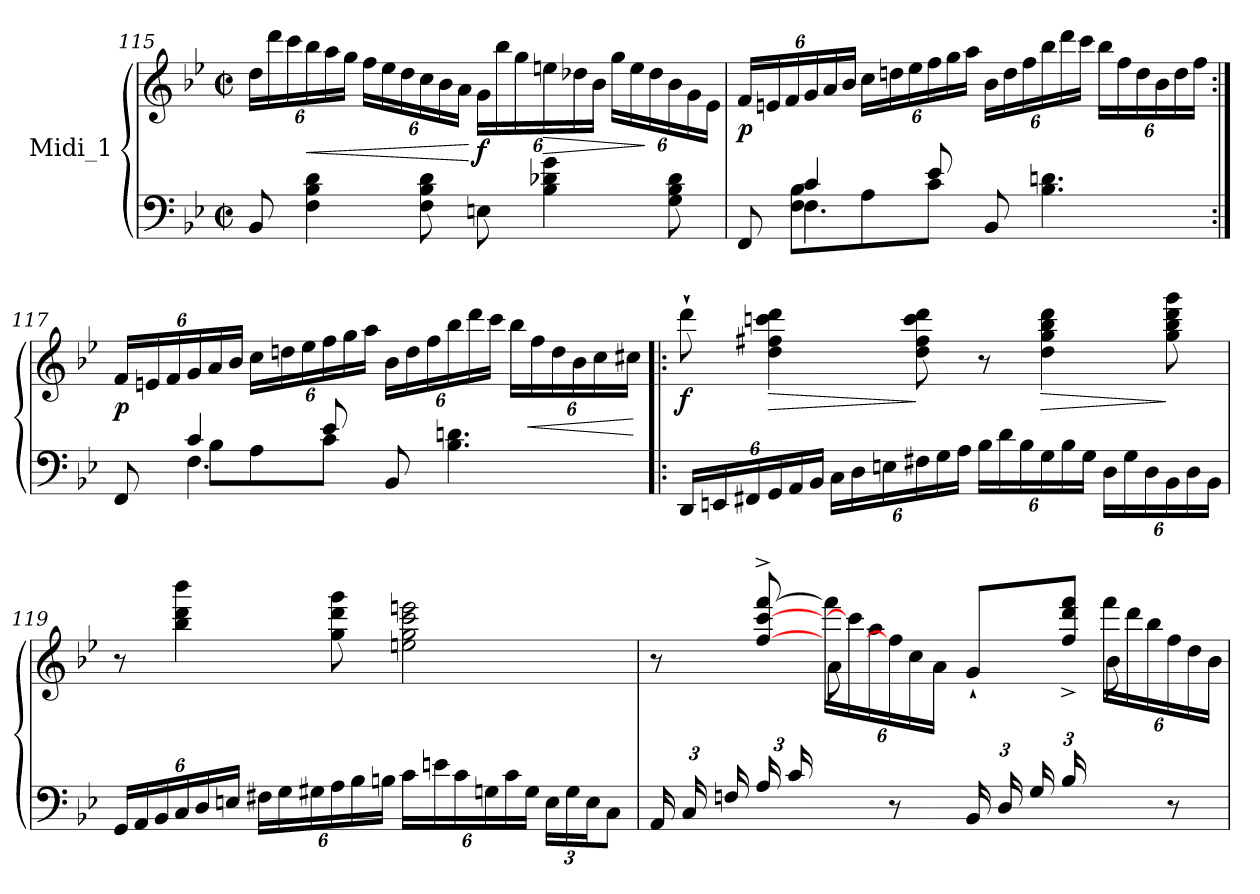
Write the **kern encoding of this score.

**kern	**kern	**dynam
*part1	*part1	*part1
*staff2	*staff1	*staff1/2
*I"Midi_1	*	*
!!LO:LB:g=z
*clefF4	*clefG2	*
*k[b-e-]	*k[b-e-]	*
*B-:	*B-:	*
*M2/2	*M2/2	*
*met(c|)	*met(c|)	*
*	*Xbrackettup	*
=115	=115	=115
8BB-/	24dd\LL	.
.	24ddd\	.
.	24ccc\	.
!	!	!LO:HP:b
4F\ 4B-\ 4d\	24bb-i\	<
.	24aa\	.
.	24gg\JJ	.
.	24ff\LL	.
.	24ee-\	.
.	24dd\	.
8F\ 8B-\ 8d\	24cc\	.
.	24b-\	.
.	24a\JJ	.
!	!	!LO:DY:n=1:b
8En\	24g\LL	[ f
.	24bb-\	.
.	24gg\	.
!	!	!LO:HP:b
4B-\ 4d-X\ 4g\	24een\	>
.	24dd-X\	.
.	24b-\JJ	.
.	24gg\LL	.
.	24ee\	.
.	24dd-i\	]
8G\ 8B-\ 8d-\	24b-\	.
.	24g\	.
.	24e-i\JJ	.
!!LO:PB:g=z
=116	=116	=116
*^	*	*
*	*^	*	*
!	!	!	!	!LO:DY:b
8FF/	8ryy	8ryy	24f/LL	p
.	.	.	24en/	.
.	.	.	24f/	.
4c/	4.F\	8F\ 8B-\L	24g/	.
.	.	.	24a/	.
.	.	.	24b-/JJ	.
.	.	8A\	24cc\LL	.
.	.	.	24ddni\	.
.	.	.	24ee-i\	.
8e-i/	.	8c\J	24ff\	.
.	.	.	24gg\	.
.	.	.	24aa\JJ	.
8BB-/	2ryy	2ryy	24b-\LL	.
.	.	.	24dd\	.
.	.	.	24ff\	.
4.B-\ 4.dni\	.	.	24bb-\	.
.	.	.	24ddd\	.
.	.	.	24ccc\JJ	.
.	.	.	24bb-\LL	.
.	.	.	24ff\	.
.	.	.	24dd\	.
.	.	.	24b-\	.
.	.	.	24dd\	.
.	.	.	24ff\JJ	.
!!LO:LB:g=z
=117:|!	=117:|!	=117:|!	=117:|!	=117:|!
!	!	!	!	!LO:DY:b
8FF/	8ryy	8ryy	24f/LL	p
.	.	.	24en/	.
.	.	.	24f/	.
4c/	4.F\	8B-\L	24g/	.
.	.	.	24a/	.
.	.	.	24b-/JJ	.
.	.	8A\	24cc\LL	.
.	.	.	24ddni\	.
.	.	.	24ee-i\	.
8e-i/	.	8c\J	24ff\	.
.	.	.	24gg\	.
.	.	.	24aa\JJ	.
8BB-/	2ryy	2ryy	24b-\LL	.
.	.	.	24dd\	.
.	.	.	24ff\	.
4.B-\ 4.dni\	.	.	24bb-\	.
.	.	.	24ddd\	.
.	.	.	24ccc\JJ	.
.	.	.	24bb-\LL	.
!	!	!	!	!LO:HP:b
.	.	.	24ff\	<
.	.	.	24dd\	.
.	.	.	24b-\	.
.	.	.	24cc\	.
.	.	.	24cc#X\JJ	.
*v	*v	*v	*	*
.	.	[
!!LO:LB:g=z
=118!|:	=118!|:	=118!|:
*Xbrackettup	*	*
!	!	!LO:DY:b
24DD/LL	8ddd`\	f
24EEn/	.	.
24FF#X/	.	.
!	!	!LO:HP:b
24GG/	4dd\ 4ff#X\ 4cccni\ 4ddd\	>
24AA/	.	.
24BB-/JJ	.	.
24C\LL	.	.
24D\	.	.
24En\	.	.
24F#X\	8dd\ 8ff#\ 8ccc\ 8ddd\	]
24G\	.	.
24A\JJ	.	.
24B-\LL	8r	.
24d\	.	.
24B-\	.	.
!	!	!LO:HP:b
24G\	4dd\ 4gg\ 4bb-\ 4ddd\	>
24B-\	.	.
24G\JJ	.	.
24D\LL	.	.
24G\	.	.
24D\	.	.
24BB-\	8gg\ 8bb-\ 8ddd\ 8ggg\	]
24D\	.	.
24BB-\JJ	.	.
!!LO:LB:g=z
=119	=119	=119
24GG/LL	8r	.
24AA/	.	.
24BB-/	.	.
24C/	4bb-\ 4ddd\ 4bbb-\	.
24D/	.	.
24En/JJ	.	.
24F#X\LL	.	.
24G\	.	.
24G#X\	.	.
24A\	8gg\ 8ddd\ 8ggg\	.
24B-\	.	.
24Bn\JJ	.	.
24c\LL	2een\ 2gg\ 2ccc\ 2eeen\	.
24en\	.	.
24c\	.	.
24Gn\	.	.
24c\	.	.
24G\JJ	.	.
24E\LL	.	.
24G\	.	.
24E\J	.	.
8C\J	.	.
!!LO:PB:g=z
=120	=120	=120
*^	*^	*
*	*^	*	*^	*
4ryy	24AA/LL	2ryy	8r	4ryy	24%5ryy	.
.	24C/	.	.	.	.	.
.	24Fni/	.	.	.	.	.
.	24A/	.	[8ff/^ [8ccc/^ [8fff/^	.	.	.
.	24c/	.	.	.	.	.
.	24ryy	.	.	.	24f\JJ	.
8ryy	4ryy	.	24fff\LL]	8a\	12%5ryy	.
.	.	.	24ccc\]	.	.	.
.	.	.	24aa\	.	.	.
8r	.	.	24ff\]	4.ryy	.	.
.	.	.	24cc\	.	.	.
.	.	.	24a\JJ	.	.	.
4ryy	24BB-i/LL	2ryy	8g`/L	.	.	.
.	24D/	.	.	.	.	.
.	24G/	.	.	.	.	.
.	24B-/	.	8ff/^ 8ddd/^ 8fff/^J	.	.	.
.	12ryy	.	.	.	24d\	.
.	.	.	.	.	24g\JJ	.
8ryy	4ryy	.	24fff\LL	8b-\	4ryy	.
.	.	.	24ddd\	.	.	.
.	.	.	24bb-\	.	.	.
8r	.	.	24ff\	8ryy	.	.
.	.	.	24dd\	.	.	.
.	.	.	24b-\JJ	.	.	.
*v	*v	*v	*	*	*	*
*	*v	*v	*v	*
=	=	=
*-	*-	*-
